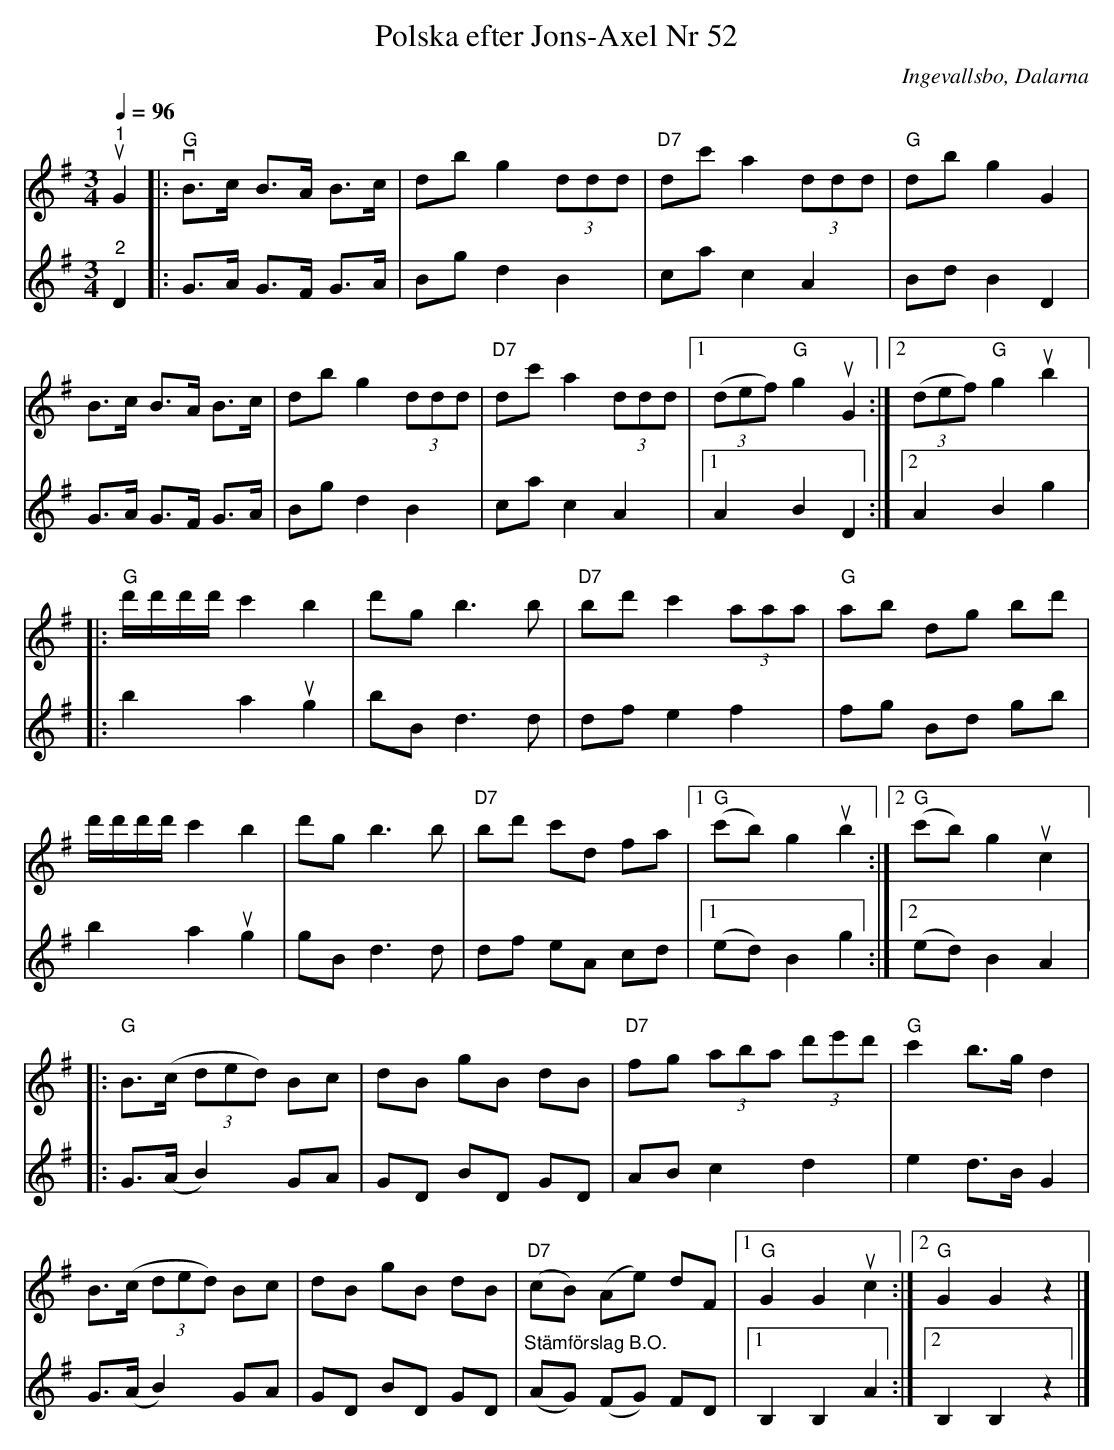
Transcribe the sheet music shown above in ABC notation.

X:1
T:Polska efter Jons-Axel Nr 52
O:Ingevallsbo, Dalarna
L:1/8
Q:1/4=96
M:3/4
K:G
V:1
"^1"u G2 |:"G"v B>c B>A B>c | db g2 (3ddd |"D7" dc' a2 (3ddd |"G" db g2 G2 |
B>c B>A B>c | db g2 (3ddd |"D7" dc' a2 (3ddd |1 (3(def)"G" g2u G2 :|2 (3(def)"G" g2u b2 |:
"G" d'/d'/d'/d'/ c'2 b2 | d'g b3 b |"D7" bd' c'2 (3aaa | "G" ab dg bd' |
d'/d'/d'/d'/ c'2 b2 | d'g b3 b |"D7" bd' c'd fa |1"G" (c'b) g2u b2 :|2 "G" (c'b) g2u c2 |:
"G" B>(c (3ded) Bc | dB gB dB | "D7" fg (3aba (3d'e'd' | "G" c'2 b>g d2 |
B>(c (3ded) Bc | dB gB dB | "D7" (cB) (Ae) dF |1 "G" G2 G2u c2 :|2 "G" G2 G2 z2 |]
V:2
"^2" D2 |: G>A G>F G>A | Bg d2 B2 | ca c2 A2 | Bd B2 D2 | G>A G>F G>A | Bg d2 B2 | ca c2 A2 |1 A2 B2 D2 :|2 A2 B2 g2 |:
 b2 a2u g2 | bB d3 d | df e2 f2 | fg Bd gb | b2 a2u g2 | gB d3 d |
df eA cd |1 (ed) B2 g2 :|2 (ed) B2 A2 |: G>(A B2) GA | GD BD GD | AB c2 d2 |
e2 d>B G2 | G>(A B2) GA | GD BD GD | "^Stämförslag B.O."(AG) (FG) FD |1 B,2 B,2 A2 :|2 B,2 B,2 z2 |]
